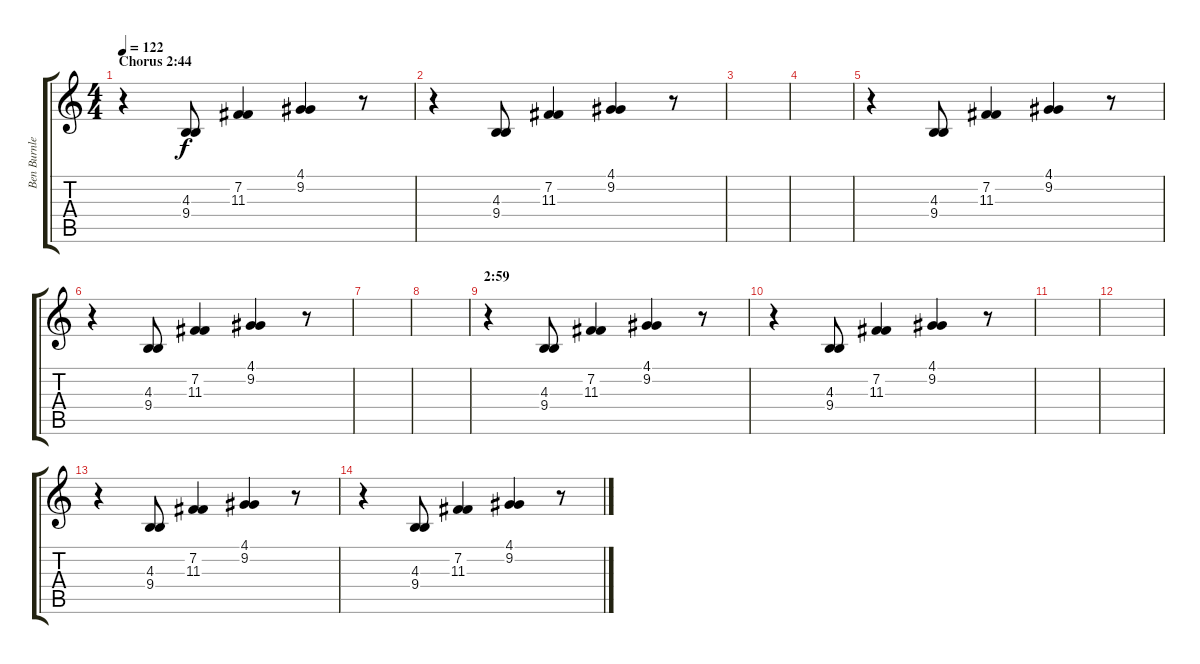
\track ("Ben Burnley [Vocals]" "Ben Burnle") {instrument lead1square}
\staff {score tabs}
\tuning (E4 B3 G3 D3 A2 E2) {hide}
\ts (4 4)
\section ("" "Chorus 2:44")
\tempo 122
\clef g2
\ks c
r.4{dy f balance 16} (4.3 9.4).8 (7.2 11.3).4 (4.1 9.2).4 r.8 |
r.4 (4.3 9.4).8 (7.2 11.3).4 (4.1 9.2).4 r.8 |
|
|
r.4{balance 16} (4.3 9.4).8 (7.2 11.3).4 (4.1 9.2).4 r.8 |
r.4 (4.3 9.4).8 (7.2 11.3).4 (4.1 9.2).4 r.8 |
|
|
\section ("" "2:59")
r.4{balance 16} (4.3 9.4).8 (7.2 11.3).4 (4.1 9.2).4 r.8 |
r.4 (4.3 9.4).8 (7.2 11.3).4 (4.1 9.2).4 r.8 |
|
|
r.4{balance 16} (4.3 9.4).8 (7.2 11.3).4 (4.1 9.2).4 r.8 |
r.4 (4.3 9.4).8 (7.2 11.3).4 (4.1 9.2).4 r.8
